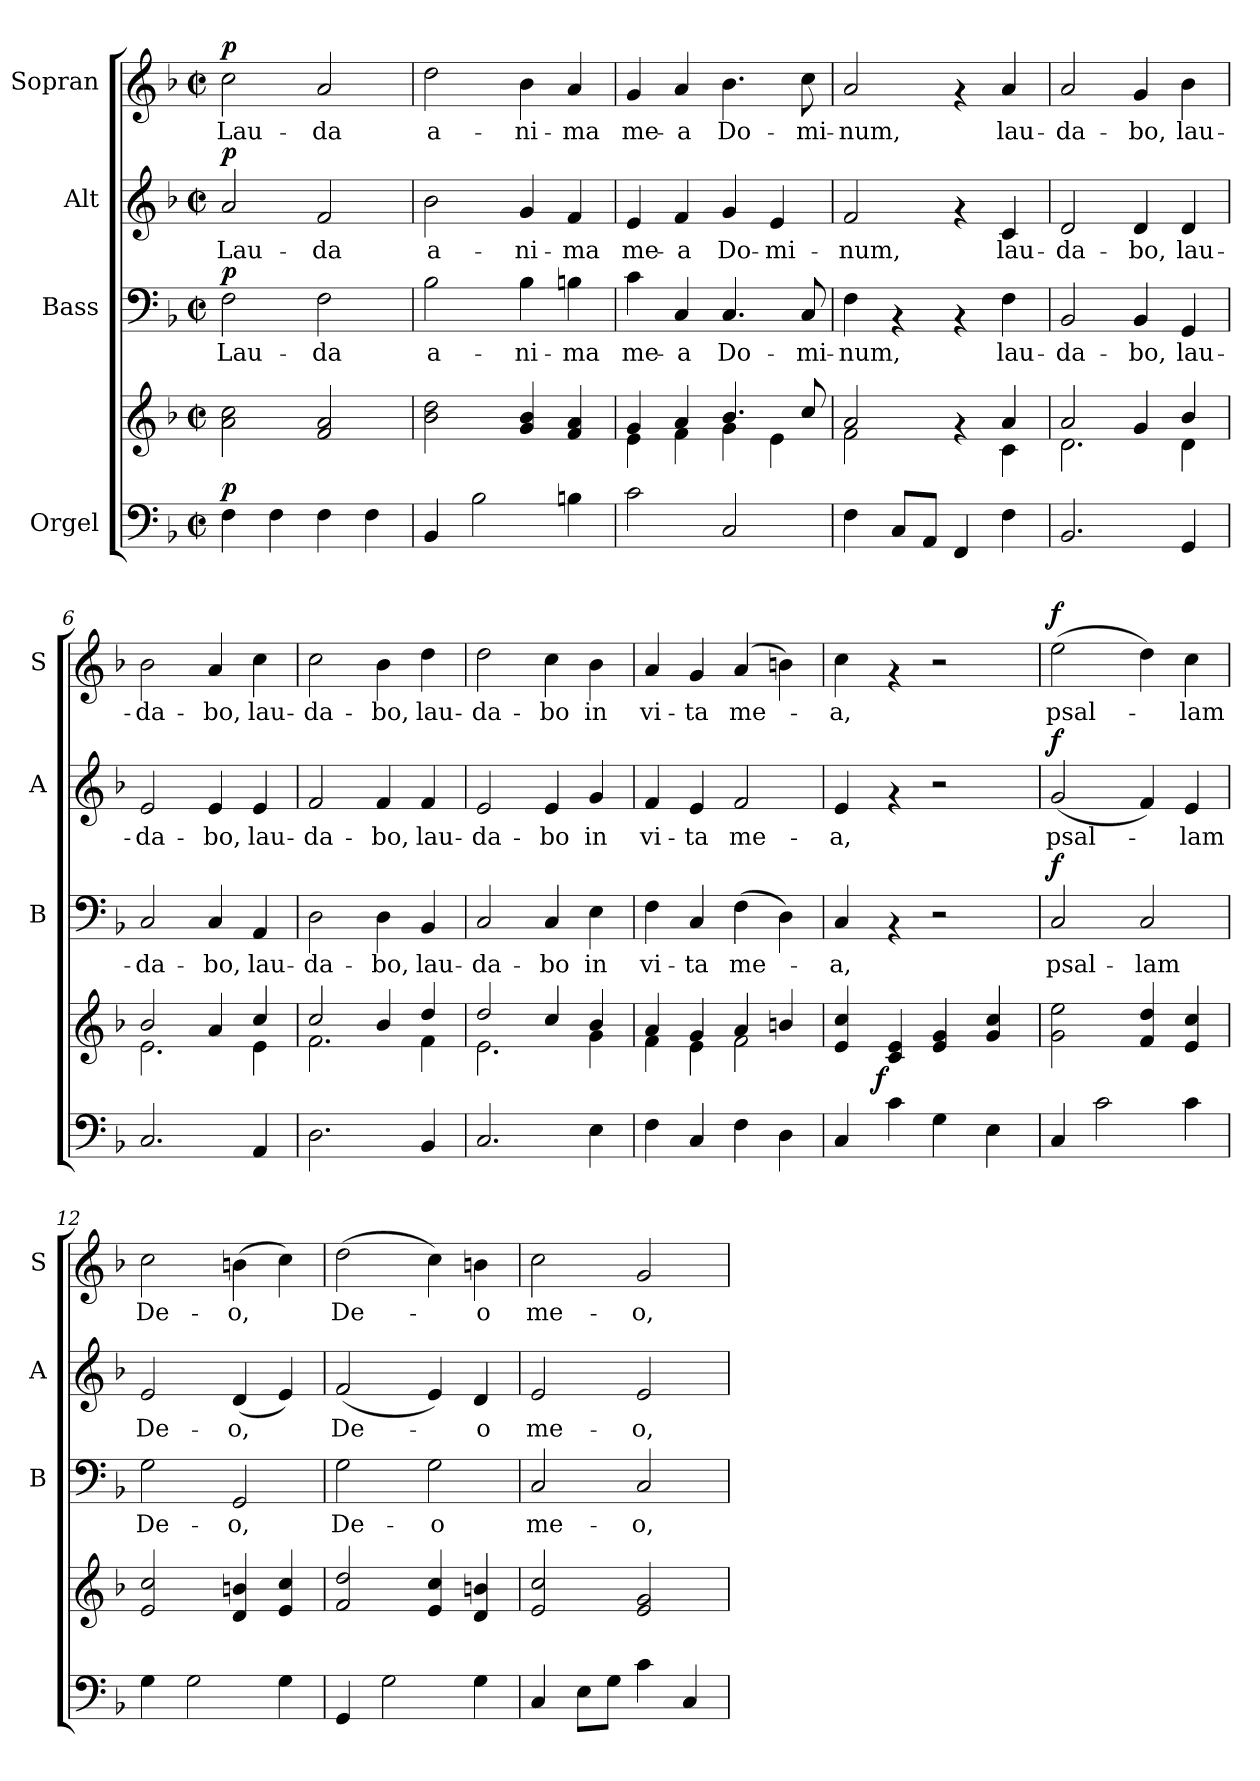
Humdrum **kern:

**kern	**kern	**dynam	**kern	**text	**dynam	**kern	**text	**dynam	**kern	**text	**dynam
*part4	*part4	*part4	*part3	*part3	*part3	*part2	*part2	*part2	*part1	*part1	*part1
*staff5	*staff4	*staff4/5	*staff3	*staff3	*staff3	*staff2	*staff2	*staff2	*staff1	*staff1	*staff1
*I"Orgel	*	*	*I"Bass	*	*	*I"Alt	*	*	*I"Sopran	*	*
*	*	*	*I'B	*	*	*I'A	*	*	*I'S	*	*
*clefF4	*clefG2	*	*clefF4	*	*	*clefG2	*	*	*clefG2	*	*
*k[b-]	*k[b-]	*	*k[b-]	*	*	*k[b-]	*	*	*k[b-]	*	*
*F:	*F:	*	*F:	*	*	*F:	*	*	*F:	*	*
*M2/2	*M2/2	*	*M2/2	*	*	*M2/2	*	*	*M2/2	*	*
*met(c|)	*met(c|)	*	*met(c|)	*	*	*met(c|)	*	*	*met(c|)	*	*
=1	=1	=1	=1	=1	=1	=1	=1	=1	=1	=1	=1
!	!	!LO:DY:a=2	!	!LO:LY:b	!LO:DY:a	!	!LO:LY:b	!LO:DY:a	!	!LO:LY:b	!LO:DY:a
4F\	2a\ 2cc\	p	2F\	Lau-	p	2a/	Lau-	p	2cc\	Lau-	p
4F\	.	.	.	.	.	.	.	.	.	.	.
!	!	!	!	!LO:LY:b	!	!	!LO:LY:b	!	!	!LO:LY:b	!
4F\	2f/ 2a/	.	2F\	-da	.	2f/	-da	.	2a/	-da	.
4F\	.	.	.	.	.	.	.	.	.	.	.
=2	=2	=2	=2	=2	=2	=2	=2	=2	=2	=2	=2
!	!	!	!	!LO:LY:b	!	!	!LO:LY:b	!	!	!LO:LY:b	!
4BB-/	2b-\ 2dd\	.	2B-\	a-	.	2b-\	a-	.	2dd\	a-	.
2B-\	.	.	.	.	.	.	.	.	.	.	.
!	!	!	!	!LO:LY:b	!	!	!LO:LY:b	!	!	!LO:LY:b	!
.	4g/ 4b-/	.	4B-\	-ni-	.	4g/	-ni-	.	4b-\	-ni-	.
!	!	!	!	!LO:LY:b	!	!	!LO:LY:b	!	!	!LO:LY:b	!
4Bn\	4f/ 4a/	.	4Bn\	-ma	.	4f/	-ma	.	4a/	-ma	.
=3	=3	=3	=3	=3	=3	=3	=3	=3	=3	=3	=3
*	*^	*	*	*	*	*	*	*	*	*	*
!	!	!	!	!	!LO:LY:b	!	!	!LO:LY:b	!	!	!LO:LY:b	!
2c\	4g/	4e\	.	4c\	me-	.	4e/	me-	.	4g/	me-	.
!	!	!	!	!	!LO:LY:b	!	!	!LO:LY:b	!	!	!LO:LY:b	!
.	4a/	4f\	.	4C/	-a	.	4f/	-a	.	4a/	-a	.
!	!	!	!	!	!LO:LY:b	!	!	!LO:LY:b	!	!	!LO:LY:b	!
2C/	4.b-/	4g\	.	4.C/	Do-	.	4g/	Do-	.	4.b-\	Do-	.
!	!	!	!	!	!	!	!	!LO:LY:b	!	!	!	!
.	.	4e\	.	.	.	.	4e/	-mi-	.	.	.	.
!	!	!	!	!	!LO:LY:b	!	!	!	!	!	!LO:LY:b	!
.	8cc/	.	.	8C/	-mi-	.	.	.	.	8cc\	-mi-	.
=4	=4	=4	=4	=4	=4	=4	=4	=4	=4	=4	=4	=4
!	!	!	!	!	!LO:LY:b	!	!	!LO:LY:b	!	!	!LO:LY:b	!
4F\	2a/	2f\	.	4F\	-num,	.	2f/	-num,	.	2a/	-num,	.
8C/L	.	.	.	4rAA	.	.	.	.	.	.	.	.
8AA/J	.	.	.	.	.	.	.	.	.	.	.	.
4FF/	4rf	4ryy	.	4rAA	.	.	4rf	.	.	4rf	.	.
!	!	!	!	!	!LO:LY:b	!	!	!LO:LY:b	!	!	!LO:LY:b	!
4F\	4a/	4c\	.	4F\	lau-	.	4c/	lau-	.	4a/	lau-	.
!!LO:LB:g=z
=5	=5	=5	=5	=5	=5	=5	=5	=5	=5	=5	=5	=5
!	!	!	!	!	!LO:LY:b	!	!	!LO:LY:b	!	!	!LO:LY:b	!
2.BB-/	2a/	2.d\	.	2BB-/	-da-	.	2d/	-da-	.	2a/	-da-	.
!	!	!	!	!	!LO:LY:b	!	!	!LO:LY:b	!	!	!LO:LY:b	!
.	4g/	.	.	4BB-/	-bo,	.	4d/	-bo,	.	4g/	-bo,	.
!	!	!	!	!	!LO:LY:b	!	!	!LO:LY:b	!	!	!LO:LY:b	!
4GG/	4b-/	4d\	.	4GG/	lau-	.	4d/	lau-	.	4b-\	lau-	.
=6	=6	=6	=6	=6	=6	=6	=6	=6	=6	=6	=6	=6
!	!	!	!	!	!LO:LY:b	!	!	!LO:LY:b	!	!	!LO:LY:b	!
2.C/	2b-/	2.e\	.	2C/	-da-	.	2e/	-da-	.	2b-\	-da-	.
!	!	!	!	!	!LO:LY:b	!	!	!LO:LY:b	!	!	!LO:LY:b	!
.	4a/	.	.	4C/	-bo,	.	4e/	-bo,	.	4a/	-bo,	.
!	!	!	!	!	!LO:LY:b	!	!	!LO:LY:b	!	!	!LO:LY:b	!
4AA/	4cc/	4e\	.	4AA/	lau-	.	4e/	lau-	.	4cc\	lau-	.
=7	=7	=7	=7	=7	=7	=7	=7	=7	=7	=7	=7	=7
!	!	!	!	!	!LO:LY:b	!	!	!LO:LY:b	!	!	!LO:LY:b	!
2.D\	2cc/	2.f\	.	2D\	-da-	.	2f/	-da-	.	2cc\	-da-	.
!	!	!	!	!	!LO:LY:b	!	!	!LO:LY:b	!	!	!LO:LY:b	!
.	4b-/	.	.	4D\	-bo,	.	4f/	-bo,	.	4b-\	-bo,	.
!	!	!	!	!	!LO:LY:b	!	!	!LO:LY:b	!	!	!LO:LY:b	!
4BB-/	4dd/	4f\	.	4BB-/	lau-	.	4f/	lau-	.	4dd\	lau-	.
=8	=8	=8	=8	=8	=8	=8	=8	=8	=8	=8	=8	=8
!	!	!	!	!	!LO:LY:b	!	!	!LO:LY:b	!	!	!LO:LY:b	!
2.C/	2dd/	2.e\	.	2C/	-da-	.	2e/	-da-	.	2dd\	-da-	.
!	!	!	!	!	!LO:LY:b	!	!	!LO:LY:b	!	!	!LO:LY:b	!
.	4cc/	.	.	4C/	-bo	.	4e/	-bo	.	4cc\	-bo	.
!	!	!	!	!	!LO:LY:b	!	!	!LO:LY:b	!	!	!LO:LY:b	!
4E\	4b-/	4g\	.	4E\	in	.	4g/	in	.	4b-\	in	.
=9	=9	=9	=9	=9	=9	=9	=9	=9	=9	=9	=9	=9
!	!	!	!	!	!LO:LY:b	!	!	!LO:LY:b	!	!	!LO:LY:b	!
4F\	4a/	4f\	.	4F\	vi-	.	4f/	vi-	.	4a/	vi-	.
!	!	!	!	!	!LO:LY:b	!	!	!LO:LY:b	!	!	!LO:LY:b	!
4C/	4g/	4e\	.	4C/	-ta	.	4e/	-ta	.	4g/	-ta	.
!	!	!	!	!	!LO:LY:b	!	!	!LO:LY:b	!	!	!LO:LY:b	!
4F\	4a/	2f\	.	(>4F\	me-	.	2f/	me-	.	(4a/	me-	.
4D\	4bn/	.	.	4D\)	.	.	.	.	.	4bn\)	.	.
=10	=10	=10	=10	=10	=10	=10	=10	=10	=10	=10	=10	=10
!	!	!	!	!	!LO:LY:b	!	!	!LO:LY:b	!	!	!LO:LY:b	!
4C/	4e/ 4cc/	8..ryy	.	4C/	-a,	.	4e/	-a,	.	4cc\	-a,	.
!	!	!	!LO:DY:b	!	!	!	!	!	!	!	!	!
.	.	2ryy	f	.	.	.	.	.	.	.	.	.
4c\	4c/ 4e/	.	.	4rAA	.	.	4rf	.	.	4rf	.	.
4G\	4e/ 4g/	.	.	2r	.	.	2r	.	.	2r	.	.
.	.	4ryy	.	.	.	.	.	.	.	.	.	.
4E\	4g/ 4cc/	.	.	.	.	.	.	.	.	.	.	.
.	.	32ryy	.	.	.	.	.	.	.	.	.	.
!!LO:PB:g=z
=11	=11	=11	=11	=11	=11	=11	=11	=11	=11	=11	=11	=11
!	!	!	!	!	!LO:LY:b	!LO:DY:a	!	!LO:LY:b	!LO:DY:a	!	!LO:LY:b	!LO:DY:a
*	*v	*v	*	*	*	*	*	*	*	*	*	*
4C/	2g\ 2ee\	.	2C/	psal-	f	(<2g/	psal-	f	(>2ee\	psal-	f
2c\	.	.	.	.	.	.	.	.	.	.	.
!	!	!	!	!LO:LY:b	!	!	!	!	!	!	!
.	4f/ 4dd/	.	2C/	-lam	.	4f/)	.	.	4dd\)	.	.
!	!	!	!	!	!	!	!LO:LY:b	!	!	!LO:LY:b	!
4c\	4e/ 4cc/	.	.	.	.	4e/	-lam	.	4cc\	-lam	.
=12	=12	=12	=12	=12	=12	=12	=12	=12	=12	=12	=12
!	!	!	!	!LO:LY:b	!	!	!LO:LY:b	!	!	!LO:LY:b	!
4G\	2e/ 2cc/	.	2G\	De-	.	2e/	De-	.	2cc\	De-	.
2G\	.	.	.	.	.	.	.	.	.	.	.
!	!	!	!	!LO:LY:b	!	!	!LO:LY:b	!	!	!LO:LY:b	!
.	4d/ 4bn/	.	2GG/	-o,	.	(<4d/	-o,	.	(>4bn\	-o,	.
4G\	4e/ 4cc/	.	.	.	.	4e/)	.	.	4cc\)	.	.
=13	=13	=13	=13	=13	=13	=13	=13	=13	=13	=13	=13
!	!	!	!	!LO:LY:b	!	!	!LO:LY:b	!	!	!LO:LY:b	!
4GG/	2f/ 2dd/	.	2G\	De-	.	(<2f/	De-	.	(>2dd\	De-	.
2G\	.	.	.	.	.	.	.	.	.	.	.
!	!	!	!	!LO:LY:b	!	!	!	!	!	!	!
.	4e/ 4cc/	.	2G\	-o	.	4e/)	.	.	4cc\)	.	.
!	!	!	!	!	!	!	!LO:LY:b	!	!	!LO:LY:b	!
4G\	4d/ 4bn/	.	.	.	.	4d/	-o	.	4bn\	-o	.
=14	=14	=14	=14	=14	=14	=14	=14	=14	=14	=14	=14
!	!	!	!	!LO:LY:b	!	!	!LO:LY:b	!	!	!LO:LY:b	!
4C/	2e/ 2cc/	.	2C/	me-	.	2e/	me-	.	2cc\	me-	.
8E\L	.	.	.	.	.	.	.	.	.	.	.
8G\J	.	.	.	.	.	.	.	.	.	.	.
!	!	!	!	!LO:LY:b	!	!	!LO:LY:b	!	!	!LO:LY:b	!
4c\	2e/ 2g/	.	2C/	-o,	.	2e/	-o,	.	2g/	-o,	.
4C/	.	.	.	.	.	.	.	.	.	.	.
=	=	=	=	=	=	=	=	=	=	=	=
*-	*-	*-	*-	*-	*-	*-	*-	*-	*-	*-	*-
